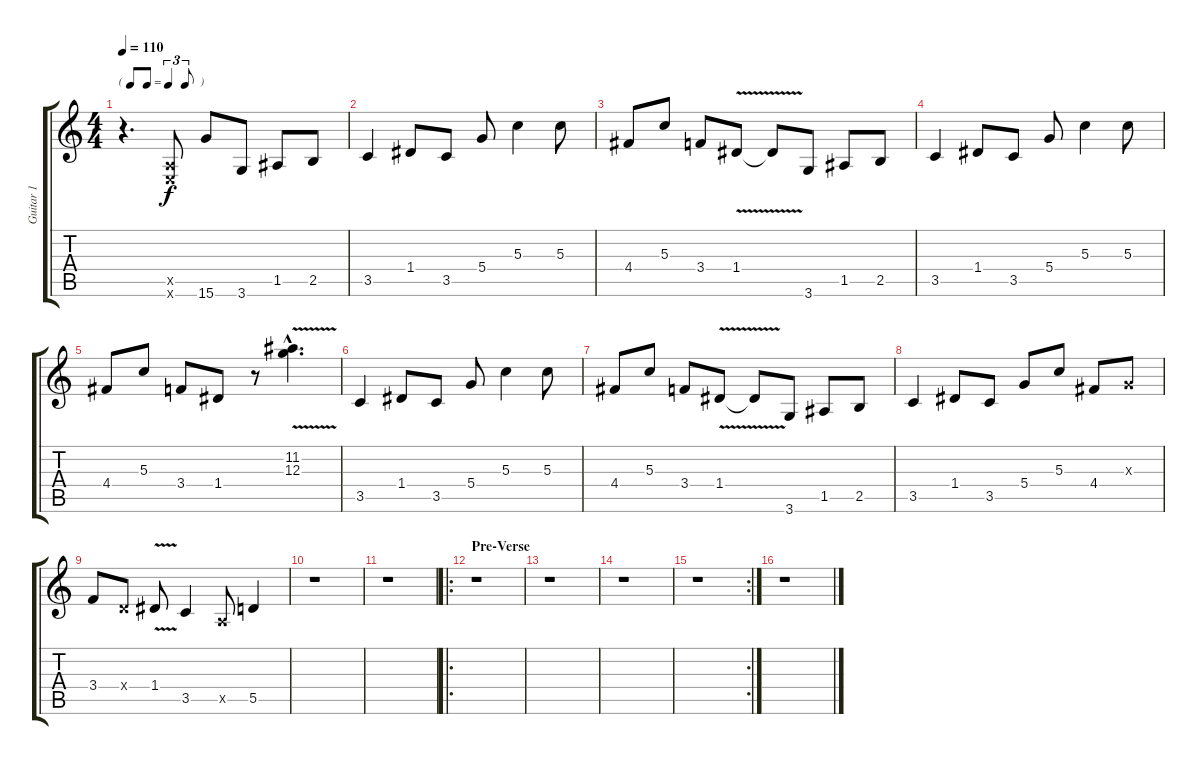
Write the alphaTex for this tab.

\track ("Guitar 1" "Guitar 1") {instrument distortionguitar}
\staff {score tabs}
\tuning (E4 B3 G3 D3 A2 E2) {hide}
\ts (4 4)
\tf triplet8th
\tempo 110
\clef g2
\ks c
r.4{d dy f instrument distortionguitar} (0.5{x} 0.6{x}).8 15.6.8 3.6.8 1.5.8 2.5.8 |
3.5.4 1.4.8 3.5.8 5.4.8 5.3.4 5.3.8 |
4.4.8 5.3.8 3.4.8 1.4{v}.8 1.4{t}.8 3.6.8 1.5.8 2.5.8 |
3.5.4 1.4.8 3.5.8 5.4.8 5.3.4 5.3.8 |
4.4.8 5.3.8 3.4.8 1.4.8 r.8 (11.2{v hac} 12.3{v hac}).4{d} |
3.5.4 1.4.8 3.5.8 5.4.8 5.3.4 5.3.8 |
4.4.8 5.3.8 3.4.8 1.4{v}.8 1.4{t}.8 3.6.8 1.5.8 2.5.8 |
3.5.4 1.4.8 3.5.8 5.4.8 5.3.8 4.4.8 0.3{x}.8 |
3.4.8 0.4{x}.8 1.4{v}.8 3.5.4 0.5{x}.8 5.5.4 |
r.1 |
r.1 |
\ro
\section ("" "Pre-Verse")
r.1 |
r.1 |
r.1 |
\rc 2
r.1 |
r.1
